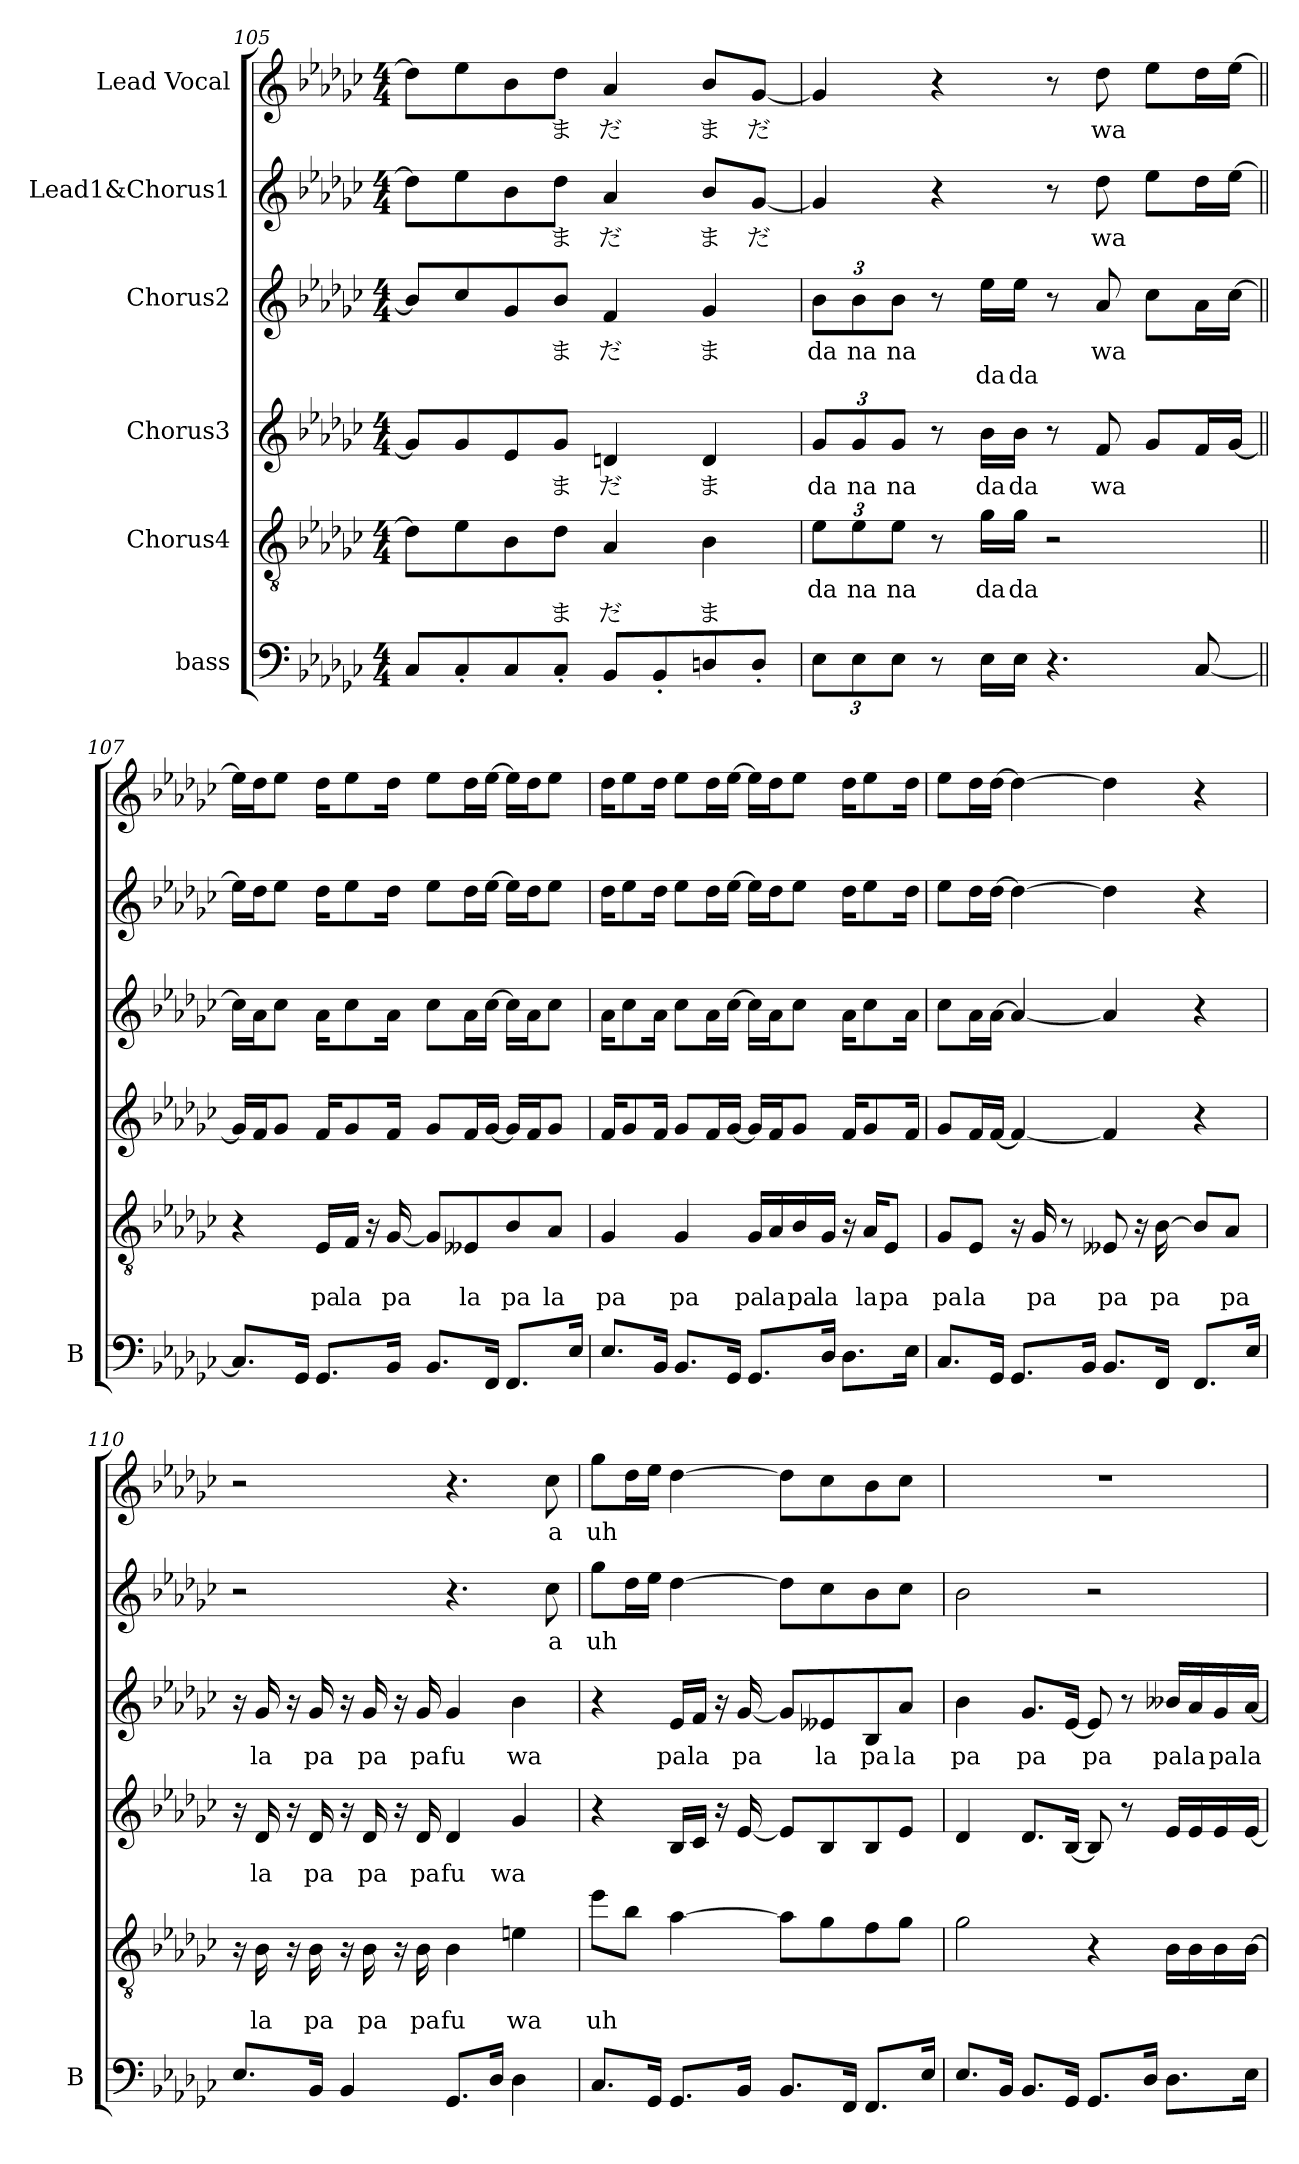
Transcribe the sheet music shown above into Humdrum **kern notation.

**kern	**kern	**text	**text	**kern	**text	**kern	**text	**text	**kern	**text	**kern	**text
*part6	*part5	*part5	*part5	*part4	*part4	*part3	*part3	*part3	*part2	*part2	*part1	*part1
*staff6	*staff5	*staff5	*staff5	*staff4	*staff4	*staff3	*staff3	*staff3	*staff2	*staff2	*staff1	*staff1
*I"bass	*I"Chorus4	*	*	*I"Chorus3	*	*I"Chorus2	*	*	*I"Lead1&amp;Chorus1	*	*I"Lead Vocal	*
*I'B	*	*	*	*	*	*	*	*	*	*	*	*
*clefF4	*clefGv2	*	*	*clefG2	*	*clefG2	*	*	*clefG2	*	*clefG2	*
*k[b-e-a-d-g-c-]	*k[b-e-a-d-g-c-]	*	*	*k[b-e-a-d-g-c-]	*	*k[b-e-a-d-g-c-]	*	*	*k[b-e-a-d-g-c-]	*	*k[b-e-a-d-g-c-]	*
*M4/4	*M4/4	*	*	*M4/4	*	*M4/4	*	*	*M4/4	*	*M4/4	*
=105	=105	=105	=105	=105	=105	=105	=105	=105	=105	=105	=105	=105
8C-L	8d-L]	.	.	8g-L]	.	8b-L]	.	.	8dd-L]	.	8dd-L]	.
8C-'	8e-	.	.	8g-	.	8cc-	.	.	8ee-	.	8ee-	.
8C-	8B-	.	.	8e-	.	8g-	.	.	8b-	.	8b-	.
8C-'J	8d-J	.	ま	8g-J	ま	8b-J	ま	.	8dd-J	ま	8dd-J	ま
8BB-L	4A-	.	だ	4dn	だ	4f	だ	.	4a-	だ	4a-	だ
8BB-'	.	.	.	.	.	.	.	.	.	.	.	.
8Dn	4B-	.	ま	4d	ま	4g-	ま	.	8b-L	ま	8b-L	ま
8D'J	.	.	.	.	.	.	.	.	[8g-J	だ	[8g-J	だ
=106	=106	=106	=106	=106	=106	=106	=106	=106	=106	=106	=106	=106
12E-L	12e-L	da	.	12g-L	da	12b-L	da	.	4g-]	.	4g-]	.
12E-	12e-	na	.	12g-	na	12b-	na	.	.	.	.	.
12E-J	12e-J	na	.	12g-J	na	12b-J	na	.	.	.	.	.
8r	8r	.	.	8r	.	8r	.	.	4r	.	4r	.
16E-LL	16g-LL	da	.	16b-LL	da	16ee-LL	.	da	.	.	.	.
16E-JJ	16g-JJ	da	.	16b-JJ	da	16ee-JJ	.	da	.	.	.	.
4.r	2r	.	.	8r	.	8r	.	.	8r	.	8r	.
.	.	.	.	8f	wa	8a-	wa	.	8dd-	wa	8dd-	wa
.	.	.	.	8g-L	.	8cc-L	.	.	8ee-L	.	8ee-L	.
[8C-	.	.	.	16fL	.	16a-L	.	.	16dd-L	.	16dd-L	.
.	.	.	.	[16g-JJ	.	[16cc-JJ	.	.	[16ee-JJ	.	[16ee-JJ	.
=107||	=107||	=107||	=107||	=107||	=107||	=107||	=107||	=107||	=107||	=107||	=107||	=107||
8.C-L]	4r	.	.	16g-LL]	.	16cc-LL]	.	.	16ee-LL]	.	16ee-LL]	.
.	.	.	.	16fJ	.	16a-J	.	.	16dd-J	.	16dd-J	.
.	.	.	.	8g-J	.	8cc-J	.	.	8ee-J	.	8ee-J	.
16GG-Jk	.	.	.	.	.	.	.	.	.	.	.	.
8.GG-L	16E-LL	.	pa	16fKL	.	16a-KL	.	.	16dd-KL	.	16dd-KL	.
.	16FJJ	.	la	8g-	.	8cc-	.	.	8ee-	.	8ee-	.
.	16r	.	.	.	.	.	.	.	.	.	.	.
16BB-Jk	[16G-	.	pa	16fJk	.	16a-Jk	.	.	16dd-Jk	.	16dd-Jk	.
8.BB-L	8G-L]	.	.	8g-L	.	8cc-L	.	.	8ee-L	.	8ee-L	.
.	8E--X	.	la	16fL	.	16a-L	.	.	16dd-L	.	16dd-L	.
16FFJk	.	.	.	[16g-JJ	.	[16cc-JJ	.	.	[16ee-JJ	.	[16ee-JJ	.
8.FFL	8B-	.	pa	16g-LL]	.	16cc-LL]	.	.	16ee-LL]	.	16ee-LL]	.
.	.	.	.	16fJ	.	16a-J	.	.	16dd-J	.	16dd-J	.
.	8A-J	.	la	8g-J	.	8cc-J	.	.	8ee-J	.	8ee-J	.
16E-Jk	.	.	.	.	.	.	.	.	.	.	.	.
=108	=108	=108	=108	=108	=108	=108	=108	=108	=108	=108	=108	=108
8.E-L	4G-	.	pa	16fKL	.	16a-KL	.	.	16dd-KL	.	16dd-KL	.
.	.	.	.	8g-	.	8cc-	.	.	8ee-	.	8ee-	.
16BB-Jk	.	.	.	16fJk	.	16a-Jk	.	.	16dd-Jk	.	16dd-Jk	.
8.BB-L	4G-	.	pa	8g-L	.	8cc-L	.	.	8ee-L	.	8ee-L	.
.	.	.	.	16fL	.	16a-L	.	.	16dd-L	.	16dd-L	.
16GG-Jk	.	.	.	[16g-JJ	.	[16cc-JJ	.	.	[16ee-JJ	.	[16ee-JJ	.
8.GG-L	16G-LL	.	pa	16g-LL]	.	16cc-LL]	.	.	16ee-LL]	.	16ee-LL]	.
.	16A-	.	la	16fJ	.	16a-J	.	.	16dd-J	.	16dd-J	.
.	16B-	.	pa	8g-J	.	8cc-J	.	.	8ee-J	.	8ee-J	.
16D-Jk	16G-JJ	.	la	.	.	.	.	.	.	.	.	.
8.D-L	16r	.	.	16fKL	.	16a-KL	.	.	16dd-KL	.	16dd-KL	.
.	16A-KL	.	la	8g-	.	8cc-	.	.	8ee-	.	8ee-	.
.	8E-J	.	pa	.	.	.	.	.	.	.	.	.
16E-Jk	.	.	.	16fJk	.	16a-Jk	.	.	16dd-Jk	.	16dd-Jk	.
=109	=109	=109	=109	=109	=109	=109	=109	=109	=109	=109	=109	=109
8.C-L	8G-L	.	pa	8g-L	.	8cc-L	.	.	8ee-L	.	8ee-L	.
.	8E-J	.	la	16fL	.	16a-L	.	.	16dd-L	.	16dd-L	.
16GG-Jk	.	.	.	[16fJJ	.	[16a-JJ	.	.	[16dd-JJ	.	[16dd-JJ	.
8.GG-L	16r	.	.	4f_	.	4a-_	.	.	4dd-_	.	4dd-_	.
.	16G-	.	pa	.	.	.	.	.	.	.	.	.
.	8r	.	.	.	.	.	.	.	.	.	.	.
16BB-Jk	.	.	.	.	.	.	.	.	.	.	.	.
8.BB-L	8E--X	.	pa	4f]	.	4a-]	.	.	4dd-]	.	4dd-]	.
.	16r	.	.	.	.	.	.	.	.	.	.	.
16FFJk	[16B-	.	pa	.	.	.	.	.	.	.	.	.
8.FFL	8B-L]	.	.	4r	.	4r	.	.	4r	.	4r	.
.	8A-J	.	pa	.	.	.	.	.	.	.	.	.
16E-Jk	.	.	.	.	.	.	.	.	.	.	.	.
=110	=110	=110	=110	=110	=110	=110	=110	=110	=110	=110	=110	=110
8.E-L	16r	.	.	16r	.	16r	.	.	2r	.	2r	.
.	16B-	.	la	16d-	la	16g-	la	.	.	.	.	.
.	16r	.	.	16r	.	16r	.	.	.	.	.	.
16BB-Jk	16B-	.	pa	16d-	pa	16g-	pa	.	.	.	.	.
4BB-	16r	.	.	16r	.	16r	.	.	.	.	.	.
.	16B-	.	pa	16d-	pa	16g-	pa	.	.	.	.	.
.	16r	.	.	16r	.	16r	.	.	.	.	.	.
.	16B-	.	pa	16d-	pa	16g-	pa	.	.	.	.	.
8.GG-L	4B-	.	fu	4d-	fu	4g-	fu	.	4.r	.	4.r	.
16D-Jk	.	.	.	.	.	.	.	.	.	.	.	.
4D-	4en	.	wa	4g-	wa	4b-	wa	.	.	.	.	.
.	.	.	.	.	.	.	.	.	8cc-	a	8cc-	a
=111	=111	=111	=111	=111	=111	=111	=111	=111	=111	=111	=111	=111
8.C-L	8ee-L	.	uh	4r	.	4r	.	.	8gg-L	uh	8gg-L	uh
.	8b-J	.	.	.	.	.	.	.	16dd-L	.	16dd-L	.
16GG-Jk	.	.	.	.	.	.	.	.	16ee-JJ	.	16ee-JJ	.
8.GG-L	[4a-	.	.	16B-LL	.	16e-LL	pa	.	[4dd-	.	[4dd-	.
.	.	.	.	16c-JJ	.	16fJJ	la	.	.	.	.	.
.	.	.	.	16r	.	16r	.	.	.	.	.	.
16BB-Jk	.	.	.	[16e-	.	[16g-	pa	.	.	.	.	.
8.BB-L	8a-L]	.	.	8e-L]	.	8g-L]	.	.	8dd-L]	.	8dd-L]	.
.	8g-	.	.	8B-	.	8e--X	la	.	8cc-	.	8cc-	.
16FFJk	.	.	.	.	.	.	.	.	.	.	.	.
8.FFL	8f	.	.	8B-	.	8B-	pa	.	8b-	.	8b-	.
.	8g-J	.	.	8e-J	.	8a-J	la	.	8cc-J	.	8cc-J	.
16E-Jk	.	.	.	.	.	.	.	.	.	.	.	.
=112	=112	=112	=112	=112	=112	=112	=112	=112	=112	=112	=112	=112
8.E-L	2g-	.	.	4d-	.	4b-	pa	.	2b-	.	1r	.
16BB-Jk	.	.	.	.	.	.	.	.	.	.	.	.
8.BB-L	.	.	.	8.d-L	.	8.g-L	pa	.	.	.	.	.
16GG-Jk	.	.	.	[16B-Jk	.	[16e-Jk	.	.	.	.	.	.
8.GG-L	4r	.	.	8B-]	.	8e-]	pa	.	2r	.	.	.
.	.	.	.	8r	.	8r	.	.	.	.	.	.
16D-Jk	.	.	.	.	.	.	.	.	.	.	.	.
8.D-L	16B-LL	.	.	16e-LL	.	16b--XLL	pa	.	.	.	.	.
.	16B-	.	.	16e-	.	16a-	la	.	.	.	.	.
.	16B-	.	.	16e-	.	16g-	pa	.	.	.	.	.
16E-Jk	[16B-JJ	.	.	[16e-JJ	.	[16a-JJ	la	.	.	.	.	.
=	=	=	=	=	=	=	=	=	=	=	=	=
*-	*-	*-	*-	*-	*-	*-	*-	*-	*-	*-	*-	*-
